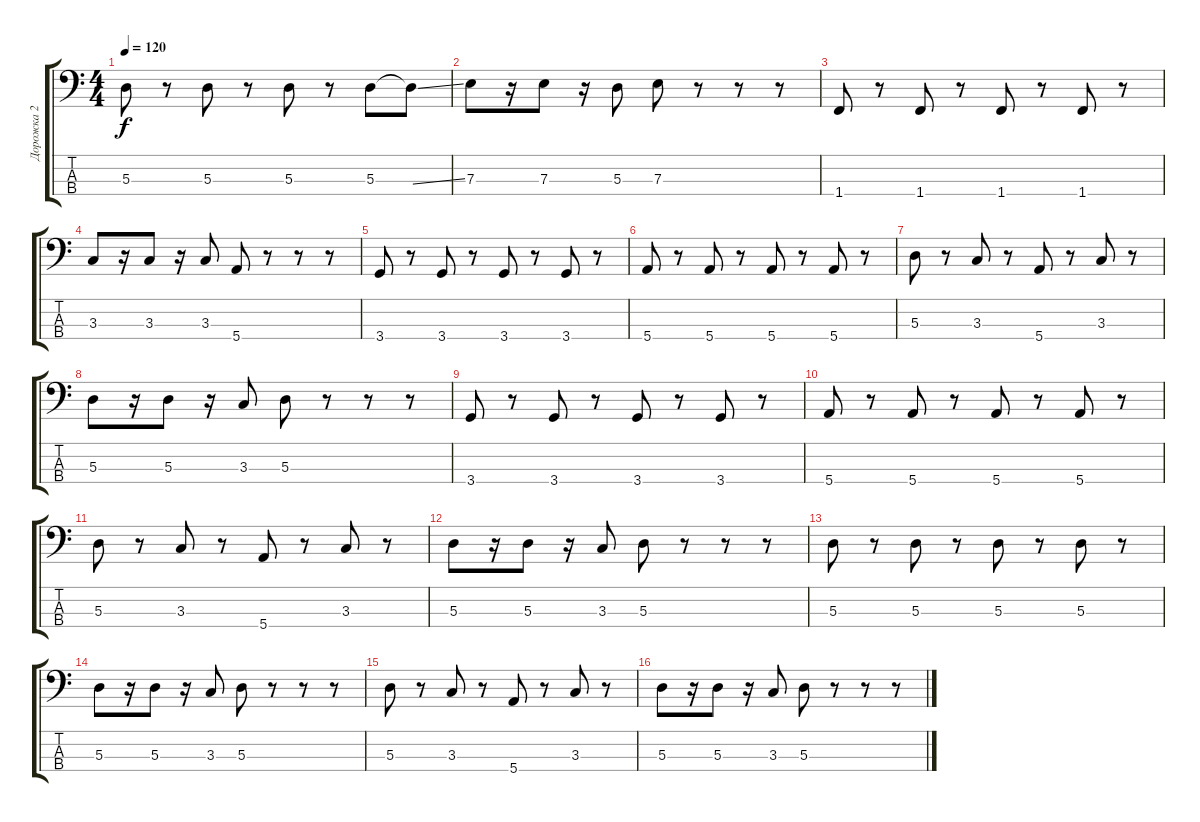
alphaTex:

\track ("Дорожка 2" "Дорожка 2") {instrument electricbasspick}
\staff {score tabs}
\tuning (G2 D2 A1 E1) {hide}
\ts (4 4)
\tempo 120
\clef f4
\ks c
5.3.8{dy f} r.8 5.3.8 r.8 5.3.8 r.8 5.3.8 5.3{ss t}.8 |
7.3.8 r.16 7.3.8 r.16 5.3.8 7.3.8 r.8 r.8 r.8 |
1.4.8 r.8 1.4.8 r.8 1.4.8 r.8 1.4.8 r.8 |
3.3.8 r.16 3.3.8 r.16 3.3.8 5.4.8 r.8 r.8 r.8 |
3.4.8 r.8 3.4.8 r.8 3.4.8 r.8 3.4.8 r.8 |
5.4.8 r.8 5.4.8 r.8 5.4.8 r.8 5.4.8 r.8 |
5.3.8 r.8 3.3.8 r.8 5.4.8 r.8 3.3.8 r.8 |
5.3.8 r.16 5.3.8 r.16 3.3.8 5.3.8 r.8 r.8 r.8 |
3.4.8 r.8 3.4.8 r.8 3.4.8 r.8 3.4.8 r.8 |
5.4.8 r.8 5.4.8 r.8 5.4.8 r.8 5.4.8 r.8 |
5.3.8 r.8 3.3.8 r.8 5.4.8 r.8 3.3.8 r.8 |
5.3.8 r.16 5.3.8 r.16 3.3.8 5.3.8 r.8 r.8 r.8 |
5.3.8 r.8 5.3.8 r.8 5.3.8 r.8 5.3.8 r.8 |
5.3.8 r.16 5.3.8 r.16 3.3.8 5.3.8 r.8 r.8 r.8 |
5.3.8 r.8 3.3.8 r.8 5.4.8 r.8 3.3.8 r.8 |
5.3.8 r.16 5.3.8 r.16 3.3.8 5.3.8 r.8 r.8 r.8
